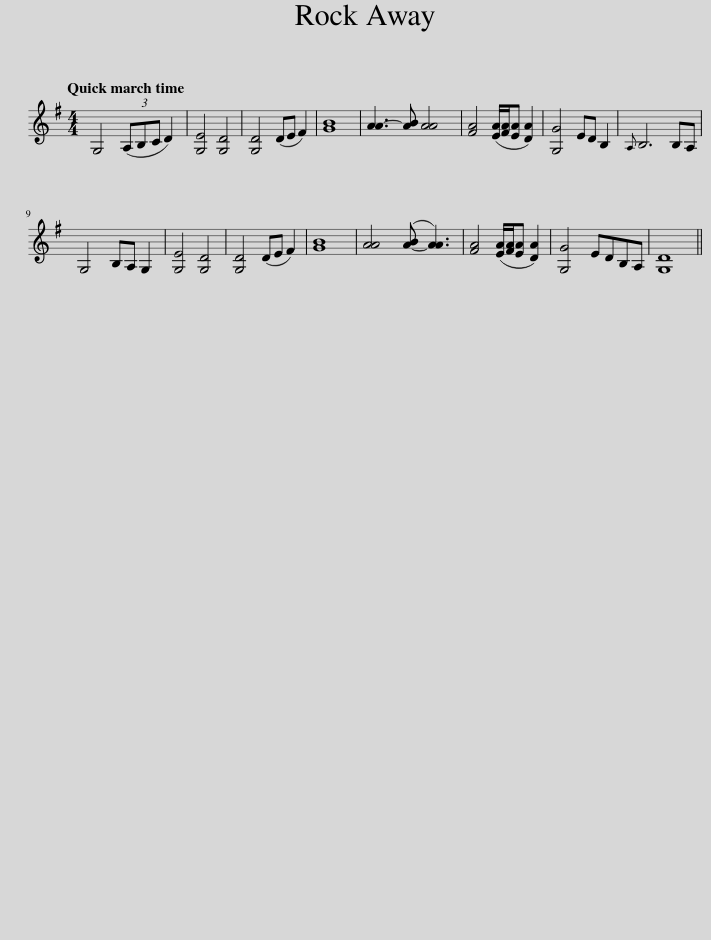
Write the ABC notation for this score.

X:1
L:1/8
Q:1/4=120
M:4/4
I:linebreak $
K:G
V:1 treble
V:1
 G,4 (3(A,B,C D2) | [G,E]4 [G,D]4 | [G,D]4 (DE F2) | [GB]8 | [AA-]3 [AB] [AA]4 | %5
 [FA]4 ([EA]/[FA]/[EA] [DA]2) | [G,G]4 ED B,2 |{A,} B,6 B,A, |$ G,4 B,A, G,2 | [G,E]4 [G,D]4 | %10
 [G,D]4 (DE F2) | [GB]8 | [AA]4 ([A-B] [AA]3) | [FA]4 ([EA]/[FA]/[EA] [DA]2) | [G,G]4 EDB,A, | %15
 [G,D]8 || %16
